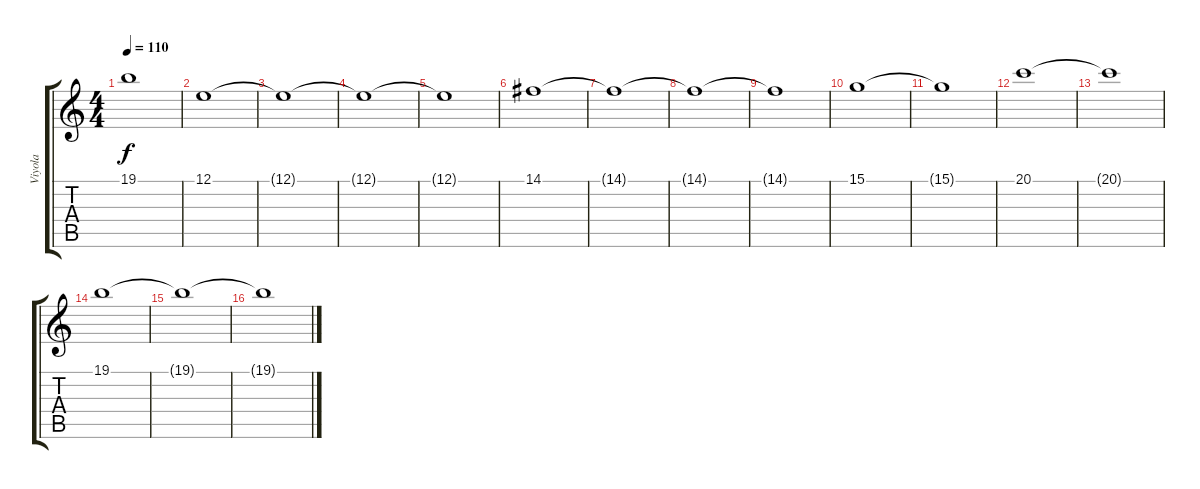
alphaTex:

\track ("Viyola" "Viyola") {instrument viola}
\staff {score tabs}
\tuning (E4 B3 G3 D3 A2 E2) {hide}
\ts (4 4)
\tempo 110
\clef g2
\ks c
19.1{t}.1{dy f} |
12.1.1 |
12.1{t}.1 |
12.1{t}.1 |
12.1{t}.1 |
14.1.1 |
14.1{t}.1 |
14.1{t}.1 |
14.1{t}.1 |
15.1.1 |
15.1{t}.1 |
20.1.1 |
20.1{t}.1 |
19.1.1 |
19.1{t}.1 |
19.1{t}.1
